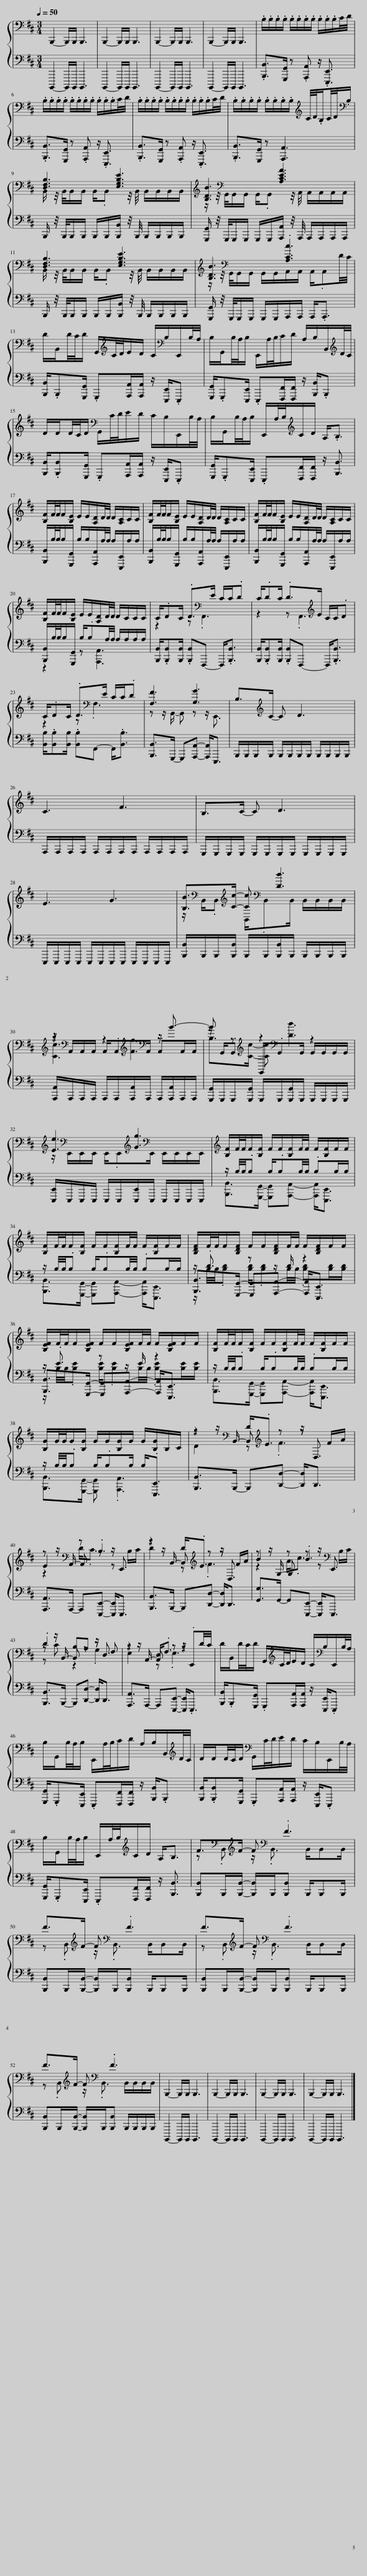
X:1
%%score { ( 1 3 5 ) | ( 2 4 6 ) }
L:1/8
Q:1/4=50
M:3/4
I:linebreak $
K:D
V:1 bass
V:3 bass
V:5 bass
V:2 bass
V:4 bass
V:6 bass
V:1
 B,,,2- B,,,/B,,,/ B,,,3 | B,,,2- B,,,/B,,,/ B,,,3 | B,,,2- B,,,/B,,,/ B,,,3 | B,,,2- B,,,/B,,,/ B,,,3 | .B,/.B,/.B,/.B,/ .B,/.B,/.B,/.B,/ .B,/.B,/.B,/C/4D/4 |$ %5
 .B,/.B,/.B,/.B,/ .B,/.B,/.B,/.B,/ .B,/.B,/.B,/C/4D/4 | .B,/.B,/.B,/.B,/ .B,/.B,/.B,/.B,/ .B,/.B,/.B,/C/4D/4 | .B,/.B,/.B,/.B,/ .B,/.B,/.B,/.B,/[K:treble] C/4D/4.B,/C/4D/4[K:bass].B,/ |$ [D,F,B,]3 [E,G,B,E]3 |[K:treble] [B,DB]3[K:bass] [A,CEA]3 |$ %10
 [D,F,B,]3 [E,G,B,E]3 |[K:treble] [B,DB]3[K:bass] .[A,Cc]3 |$ D/B,,/D/4C/4D/ G,,/[K:treble]C/4D/4E/D/ C/[K:bass]B,/E,,/B,/4A,/4 | B,/G,,/B,/4A,/4B,/ E,,/A,/4B,/4C/D/ A,/B,/B,,/[K:treble]D/4C/4 |$ D/D/D/4C/4D/[K:bass] G,,/C/4D/4E/D/ C/B,/E,,/B,/4A,/4 | %15
 B,/G,,/B,/4A,/4B,/ E,,/A,/4B,/4[K:treble]C/D/ A,<.B, |$ [B,F]/F/4F/4F/[B,E]/ E/E/[A,D]/D/4D/4 D/[A,C]/C/C/ | [B,F]/F/4F/4F/[B,E]/ E/E/[A,D]/D/4D/4 D/[A,C]/C/C/ | [B,F]/F/4F/4F/[B,E]/ E/E/[A,D]/D/4D/4 D/[A,C]/C/C/ |$ [B,F]/F/4F/4F/[B,E]/ E/E/[A,D]/D/4D/4 D/C/C/C/ | %20
 C/.DC/ .D>[K:bass]E C/C/.D | C/.DC/ .D>[K:treble]E C/C/.D |$ C/.DC/ .D>[K:bass]E C/C/.D | [F,F]3 [G,G]3 | B,>[K:treble]C- C D3 |$ %25
 C3 F3 | B,>C- C D3 |$ E3 G3 | [B,B]>[K:bass][K:treble][Cc]- [Cc][K:bass] [Dd]3 |$[K:treble] z2[K:bass] z2[K:treble][K:bass] z/ B3/2- | %30
 B z[K:treble] z2[K:bass] z2 |$[K:treble] [Ee]3[K:bass][K:treble] [Gg]3[K:bass] |[K:treble] [B,F]/F/4F/4F/[B,F]/ F/F/[B,F]/F/4F/4 F/[B,F]/F/F/ |$ [B,F]/F/4F/4F/[B,F]/ F/F/[B,F]/F/4F/4 F/[B,F]/F/F/ | [B,DF]/F/4F/4F/[B,DF]/ F/F/[B,DF]/F/4F/4 F/[B,DF]/F/F/ |$ %35
 [B,EF]/F/4F/4F/[B,EF]/ F/F/[B,EF]/F/4F/4 F/[B,EF]/F/F/ | [B,F]/F/4F/4F/[B,F]/ F/F/[B,F]/F/4F/4 F/[B,F]/F/F/ |$ [B,G]/G/4G/4G/[B,G]/ G/G/[B,G]/G/ G/[B,G]/B,/C/ | z2[K:bass] D<[K:treble].E z F/A/ |$ E2[K:bass] z .B,3 | %40
 z2 D<[K:treble].E z F/A/ | B2 z .B3[K:bass] |$ .D2 B,A, z F, | z2 D,<.F, z/ .E,,D/4C/4 | D/B,,/D/4C/4D/ G,,/[K:treble]C/4D/4E/D/ C/[K:bass]B,/E,,/B,/4A,/4 |$ %45
 B,/G,,/B,/4A,/4B,/ E,,/A,/4B,/4C/D/ A,/B,/B,,/[K:treble]D/4C/4 | D/D/D/4C/4D/[K:bass] G,,/C/4D/4E/D/ C/B,/E,,/B,/4A,/4 |$ B,/G,,/B,/4A,/4B,/ E,,/A,/4B,/4[K:treble]C/D/ A,<B, | F>[K:bass][K:treble]F- F[K:bass] .F3 |$ F>[K:treble]F- F[K:bass] .F3 | %50
 F>[K:treble]F- F[K:bass] .F3 |$ F>[K:treble]F- F[K:bass] .F3 | B,,,2- B,,,/B,,,/ B,,,3 | B,,,2- B,,,/B,,,/ B,,,3 | B,,,2- B,,,/B,,,/ B,,,3 | %55
 B,,,2- B,,,/B,,,/ B,,,3 |] %56
V:2
 B,,,,2- B,,,,/B,,,,/ B,,,,3 | B,,,,2- B,,,,/B,,,,/ B,,,,3 | B,,,,2- B,,,,/B,,,,/ B,,,,3 | B,,,,2- B,,,,/B,,,,/ B,,,,3 | .[B,,,B,,]>[G,,,G,,] z .[A,,,A,,] z/ .[E,,,E,,]3/2 |$ %5
 .[B,,,B,,]>[G,,,G,,] z .[A,,,A,,] z/ .[E,,,E,,]3/2 | .[B,,,B,,]>[G,,,G,,] z .[A,,,A,,] z/ .[E,,,E,,]3/2 | .[B,,,B,,]>[G,,,G,,] z [A,,,A,,]3 |$ B,,,/ z/4 B,,,/4B,,,/B,,,/ B,,,/B,,,/[B,,,B,,]/ z/4 B,,,/4 B,,,/B,,,/B,,,/B,,,/ | [G,,,G,,]/ z/4 G,,,/4G,,,/G,,,/ G,,,/G,,,/[A,,,A,,]/ z/4 A,,,/4 A,,,/A,,,/A,,,/A,,,/ |$ %10
 B,,,/ z/4 B,,,/4B,,,/B,,,/ B,,,/B,,,/[B,,,B,,]/ z/4 B,,,/4 B,,,/B,,,/B,,,/B,,,/ | [G,,,G,,]/ z/4 G,,,/4G,,,/G,,,/ G,,,/G,,,/A,,,/A,,,/ A,,,<.A,,, |$ [B,,,B,,]/.B,,,[G,,,G,,]/ .G,,,[A,,,A,,]/[A,,,A,,]/ z/ [E,,,E,,]/.E,,, | [G,,,G,,]/.G,,,[E,,,E,,]/ .E,,,[F,,,F,,]/[F,,,F,,]/ z/ [B,,,B,,]/.B,,, |$ [B,,,B,,]/.[B,,,B,,][G,,,G,,]/ .G,,,[A,,,A,,]/[A,,,A,,]/ z/ [E,,,E,,]/.E,,, | %15
 [G,,,G,,]/.G,,,[E,,,E,,]/ .E,,,[F,,,F,,]/[F,,,F,,]/ z/ [B,,,B,,]3/2 |$ [B,,,B,,]/B,/4B,/4B,/[G,,,G,,]/ B,/B,/[A,,,A,,]/A,/4A,/4 A,/[E,,,E,,]/A,/A,/ | [B,,,B,,]/B,/4B,/4B,/[G,,,G,,]/ B,/B,/[A,,,A,,]/A,/4A,/4 A,/[E,,,E,,]/A,/A,/ | [B,,,B,,]/B,/4B,/4B,/[G,,,G,,]/ B,/B,/[A,,,A,,]/A,/4A,/4 A,/[E,,,E,,]/A,/A,/ |$ [B,,,B,,]/B,/4B,/4B,/[G,,,G,,]/ B,/.B,A,/4A,/4 A,/A,/A,/A,/ | %20
 [B,,,B,,]/.[B,,,B,,][B,,,B,,]/ .[B,,,B,,]F,,,- F,,,<.[B,,,B,,] | [B,,,B,,]/.[B,,,B,,][B,,,B,,]/ .[B,,,B,,]F,,,- F,,,<.[B,,,B,,] |$ [B,,B,]/.[B,,B,][B,,B,]/ .[B,,B,]F,,- F,,<.[B,,B,] | [B,,,B,,]>G,,,- G,,,[A,,,A,,]- [A,,,A,,]<E,,, | B,,,/B,,,/B,,,/B,,,/ B,,,/B,,,/B,,,/B,,,/ B,,,/B,,,/B,,,/B,,,/ |$ %25
 A,,,/A,,,/A,,,/A,,,/ A,,,/A,,,/A,,,/A,,,/ A,,,/A,,,/A,,,/A,,,/ | G,,,/G,,,/G,,,/G,,,/ G,,,/G,,,/G,,,/G,,,/ G,,,/G,,,/G,,,/G,,,/ |$ E,,,/E,,,/E,,,/E,,,/ E,,,/E,,,/E,,,/E,,,/ E,,,/E,,,/E,,,/E,,,/ | [B,,,B,,]/B,,,/B,,,/[B,,,B,,]/ B,,,/B,,,/[B,,,B,,]/B,,,/ B,,,/B,,,/B,,,/B,,,/ |$ [A,,,A,,]/A,,,/A,,,/A,,,/ A,,,/A,,,/[A,,,A,,]/A,,,/ A,,,/[A,,,A,,]/A,,,/A,,,/ | %30
 [G,,,G,,]/G,,,/G,,,/[G,,,G,,]/ G,,,/G,,,/[G,,,G,,]/G,,,/ G,,,/G,,,/G,,,/G,,,/ |$ [E,,,E,,]/E,,,/E,,,/E,,,/ E,,,/E,,,/[E,,,E,,]/E,,,/ E,,,/E,,,/E,,,/E,,,/ | z/ B,/4B,/4.B, B,/.B,B,/4B,/4 .B,B,/B,/ |$ z/ B,/4B,/4.B, B,/.B,B,/4B,/4 .B,B,/B,/ | z/ .D3/2 z z/ D/ z2 |$ %35
 z/ .E3/2 z z/ E/ z2 | z/ B,/4B,/4.B, B,/.B,B,/4B,/4 .B,B,/B,/ |$ z/ B,/4B,/4.B, B,/.B,B,/ B,<.[E,,,E,,] | [B,,,B,,]>B,,,- B,,,[D,,D,]- [D,,D,]<D,, |$ [A,,,A,,]>A,,,- A,,,[E,,,E,,]- [E,,,E,,]<E,,, | %40
 [B,,,B,,]>B,,,- B,,,[D,,D,]- [D,,D,]<D,, | [G,,G,]>G,,- G,,[E,,,E,,]- [E,,,E,,]<E,,, |$ [B,,,B,,]>B,,,- B,,,[D,,D,]- [D,,D,]<D,, | [A,,,A,,]>A,,,- A,,,[E,,,E,,]- [E,,,E,,]<.E,,, | [B,,,B,,]/.B,,,[G,,,G,,]/ .G,,,[A,,,A,,]/[A,,,A,,]/ z/ [E,,,E,,]/.E,,, |$ %45
 [G,,,G,,]/.G,,,[E,,,E,,]/ .E,,,[F,,,F,,]/[F,,,F,,]/ z/ [B,,,B,,]/.B,,, | [B,,,B,,]/.[B,,,B,,][G,,,G,,]/ .G,,,[A,,,A,,]/[A,,,A,,]/ z/ [E,,,E,,]/.E,,, |$ [G,,,G,,]/.G,,,[E,,,E,,]/ .E,,,[F,,,F,,]/[F,,,F,,]/ z/ [B,,,B,,]3/2 | [B,,,B,,]B,,,/[B,,,B,,]/- [B,,,B,,]/B,,,/[B,,,B,,] B,,,/B,,,B,,,/ |$ [B,,,B,,]B,,,/[B,,,B,,]/- [B,,,B,,]/B,,,/[B,,,B,,] B,,,/B,,,B,,,/ | %50
 [B,,,B,,]B,,,/[B,,,B,,]/- [B,,,B,,]/B,,,/[B,,,B,,] B,,,/B,,,B,,,/ |$ [B,,,B,,]B,,,/[B,,,B,,]/- [B,,,B,,]/B,,,/[B,,,B,,] B,,,/B,,,/B,,,/B,,,/ | B,,,,2- B,,,,/B,,,,/ B,,,,3 | B,,,,2- B,,,,/B,,,,/ B,,,,3 | B,,,,2- B,,,,/B,,,,/ B,,,,3 | %55
 B,,,,2- B,,,,/B,,,,/ B,,,,3 |] %56
V:3
 x6 | x6 | x6 | x6 | x6 |$ %5
 x6 | x6 | x4[K:treble] x3/2[K:bass] x/ |$ B,,/ z/4 B,,/4B,,/B,,/ B,,/.B,, z/4 B,,/4 B,,/B,,/B,,/B,,/ |[K:treble] z/ z/4[K:bass] G,,/4G,,/G,,/ G,,/.G,, z/4 A,,/4 A,,/A,,/A,,/A,,/ |$ %10
 B,,/ z/4 B,,/4B,,/B,,/ B,,/.B,, z/4 B,,/4 B,,/B,,/B,,/B,,/ |[K:treble] z/ z/4[K:bass] G,,/4G,,/G,,/ G,,/G,,/A,,/A,,/ A,,/.A,,D/4C/4 |$ x5/2[K:treble] x2[K:bass] x3/2 | x11/2[K:treble] x/ |$ x2[K:bass] x4 | %15
 x3[K:treble] x3 |$ x6 | x6 | x6 |$ x6 | %20
 z2 z[K:bass] .F,,3 | z2 z .F,,3[K:treble] |$ z2 z[K:bass] .F,3 | z z/ G,,/- G,, z z/ E,,3/2 | x3/2[K:treble] x9/2 |$ %25
 x6 | x6 |$ x6 | z/[K:bass] B,,/.B,,[K:treble] B,,/[K:bass].B,,B,,/ B,,/B,,/B,,/B,,/ |$[K:treble] [Cc]3[K:bass][K:treble] [Ff]3[K:bass] | %30
 B,>[K:treble][Cc]- [Cc][K:bass] [Dd]3 |$[K:treble] z/[K:bass] E,,/E,,/E,,/ E,,/.E,,[K:treble][K:bass]E,,/ E,,/E,,/E,,/E,,/ |[K:treble] x6 |$ x6 | x6 |$ %35
 x6 | x6 |$ x6 | D2[K:bass] z[K:treble] .F3 |$ z2[K:bass] D<.C z B,/C/ | %40
 D2 z[K:treble] .F3 | z2 A<.c z[K:bass] B,/C/ |$ z C z2 .G,2 | E,2 z .E,3 | x5/2[K:treble] x2[K:bass] x3/2 |$ %45
 x11/2[K:treble] x/ | x2[K:bass] x4 |$ x3[K:treble] x3 | z[K:bass] .B,,[K:treble] z/[K:bass] .B,,3/2 B,,/B,,B,,/ |$ z .B,,[K:treble] z/[K:bass] .B,,3/2 B,,/B,,B,,/ | %50
 z .B,,[K:treble] z/[K:bass] .B,,3/2 B,,/B,,B,,/ |$ z .B,,[K:treble] z/[K:bass] .B,,3/2 B,,/B,,/B,,/B,,/ | x6 | x6 | x6 | %55
 x6 |] %56
V:4
 x6 | x6 | x6 | x6 | x6 |$ %5
 x6 | x6 | x6 |$ x6 | x6 |$ %10
 x6 | x6 |$ x6 | x6 |$ x6 | %15
 x6 |$ x6 | x6 | x6 |$ z2 z [A,,,A,,]3 | %20
 x6 | x6 |$ x6 | x6 | x6 |$ %25
 x6 | x6 |$ x6 | x6 |$ x6 | %30
 x6 |$ x6 | [B,,,B,,]>[G,,,G,,]- [G,,,G,,][A,,,A,,]- [A,,,A,,]<[E,,,E,,] |$ [B,,,B,,]>[G,,,G,,]- [G,,,G,,][A,,,A,,]- [A,,,A,,]<[E,,,E,,] | z/ B,/4B,/4.[B,D] [B,D]/.[B,D]B,/4B,/4 .[B,D][B,D]/[B,D]/ |$ %35
 z/ B,/4B,/4.[B,E] [B,E]/.[B,E]B,/4B,/4 .[B,E][B,E]/[B,E]/ | [B,,,B,,]>[G,,,G,,]- [G,,,G,,][A,,,A,,]- [A,,,A,,]<[E,,,E,,] |$ [B,,,B,,]>[G,,,G,,]- [G,,,G,,] .[A,,,A,,]3 | x6 |$ x6 | %40
 x6 | x6 |$ x6 | x6 | x6 |$ %45
 x6 | x6 |$ x6 | x6 |$ x6 | %50
 x6 |$ x6 | x6 | x6 | x6 | %55
 x6 |] %56
V:5
 x6 | x6 | x6 | x6 | x6 |$ %5
 x6 | x6 | x4[K:treble] x3/2[K:bass] x/ |$ x6 |[K:treble] x3/4[K:bass] x21/4 |$ %10
 x6 |[K:treble] x3/4[K:bass] x21/4 |$ x5/2[K:treble] x2[K:bass] x3/2 | x11/2[K:treble] x/ |$ x2[K:bass] x4 | %15
 x3[K:treble] x3 |$ x6 | x6 | x6 |$ x6 | %20
 x3[K:bass] x3 | x7/2[K:treble] x5/2 |$ x3[K:bass] x3 | x6 | x3/2[K:treble] x9/2 |$ %25
 x6 | x6 |$ x6 | x/[K:bass] x[K:treble] x[K:bass] x7/2 |$[K:treble] z/[K:bass] A,,/A,,/A,,/ A,,/.A,,[K:treble][K:bass]A,,/ .A,,A,,/A,,/ | %30
 z/ G,,/.G,,[K:treble] G,,/[K:bass].G,,G,,/ G,,/G,,/G,,/G,,/ |$[K:treble] x/[K:bass] x5/2[K:treble] x/[K:bass] x5/2 |[K:treble] x6 |$ x6 | x6 |$ %35
 x6 | x6 |$ x6 | z z/[K:bass] B,,/- B,,[K:treble] z z/ D,3/2 |$ z z/[K:bass] A,,/- A,, z z/ E,,3/2 | %40
 z z/ B,,/- B,,[K:treble] z z/ D,3/2 | z z/ G,/- G, z z/[K:bass] E,,3/2 |$ z z/ B,,/- B,, z z/ D,3/2 | z z/ A,,/- A,, z z2 | x5/2[K:treble] x2[K:bass] x3/2 |$ %45
 x11/2[K:treble] x/ | x2[K:bass] x4 |$ x3[K:treble] x3 | x[K:bass] x/[K:treble] x[K:bass] x7/2 |$ x3/2[K:treble] x[K:bass] x7/2 | %50
 x3/2[K:treble] x[K:bass] x7/2 |$ x3/2[K:treble] x[K:bass] x7/2 | x6 | x6 | x6 | %55
 x6 |] %56
V:6
 x6 | x6 | x6 | x6 | x6 |$ %5
 x6 | x6 | x6 |$ x6 | x6 |$ %10
 x6 | x6 |$ x6 | x6 |$ x6 | %15
 x6 |$ x6 | x6 | x6 |$ x6 | %20
 x6 | x6 |$ x6 | x6 | x6 |$ %25
 x6 | x6 |$ x6 | x6 |$ x6 | %30
 x6 |$ x6 | x6 |$ x6 | [B,,,B,,]>[G,,,G,,]- [G,,,G,,][A,,,A,,]- [A,,,A,,]<[E,,,E,,] |$ %35
 [B,,,B,,]>[G,,,G,,]- [G,,,G,,][A,,,A,,]- [A,,,A,,]<[E,,,E,,] | x6 |$ x6 | x6 |$ x6 | %40
 x6 | x6 |$ x6 | x6 | x6 |$ %45
 x6 | x6 |$ x6 | x6 |$ x6 | %50
 x6 |$ x6 | x6 | x6 | x6 | %55
 x6 |] %56
